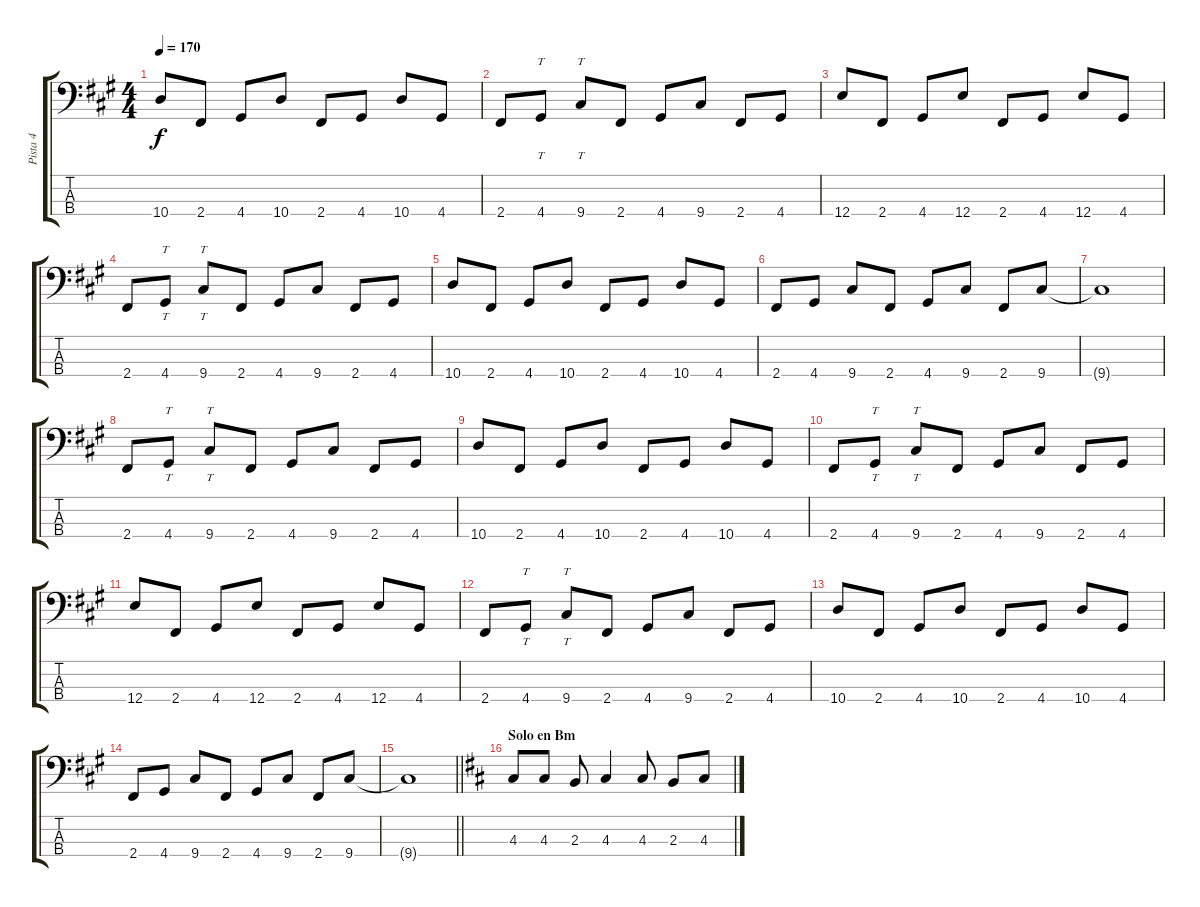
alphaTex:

\track ("Pista 4" "Pista 4") {instrument electricbassfinger}
\staff {score tabs}
\tuning (G2 D2 A1 E1) {hide}
\ts (4 4)
\tempo 170
\clef f4
\ks f#minor
10.4.8{dy f} 2.4.8 4.4.8 10.4.8 2.4.8 4.4.8 10.4.8 4.4.8 |
2.4.8 4.4.8{tt} 9.4.8{tt} 2.4.8 4.4.8 9.4.8 2.4.8 4.4.8 |
12.4.8 2.4.8 4.4.8 12.4.8 2.4.8 4.4.8 12.4.8 4.4.8 |
2.4.8 4.4.8{tt} 9.4.8{tt} 2.4.8 4.4.8 9.4.8 2.4.8 4.4.8 |
10.4.8 2.4.8 4.4.8 10.4.8 2.4.8 4.4.8 10.4.8 4.4.8 |
2.4.8 4.4.8 9.4.8 2.4.8 4.4.8 9.4.8 2.4.8 9.4.8 |
9.4{t}.1 |
2.4.8 4.4.8{tt} 9.4.8{tt} 2.4.8 4.4.8 9.4.8 2.4.8 4.4.8 |
10.4.8 2.4.8 4.4.8 10.4.8 2.4.8 4.4.8 10.4.8 4.4.8 |
2.4.8 4.4.8{tt} 9.4.8{tt} 2.4.8 4.4.8 9.4.8 2.4.8 4.4.8 |
12.4.8 2.4.8 4.4.8 12.4.8 2.4.8 4.4.8 12.4.8 4.4.8 |
2.4.8 4.4.8{tt} 9.4.8{tt} 2.4.8 4.4.8 9.4.8 2.4.8 4.4.8 |
10.4.8 2.4.8 4.4.8 10.4.8 2.4.8 4.4.8 10.4.8 4.4.8 |
2.4.8 4.4.8 9.4.8 2.4.8 4.4.8 9.4.8 2.4.8 9.4.8 |
\barLineRight lightlight
9.4{t}.1 |
\section ("" "Solo en Bm")
\ks bminor
4.3.8 4.3.8 2.3.8 4.3.4 4.3.8 2.3.8 4.3.8
